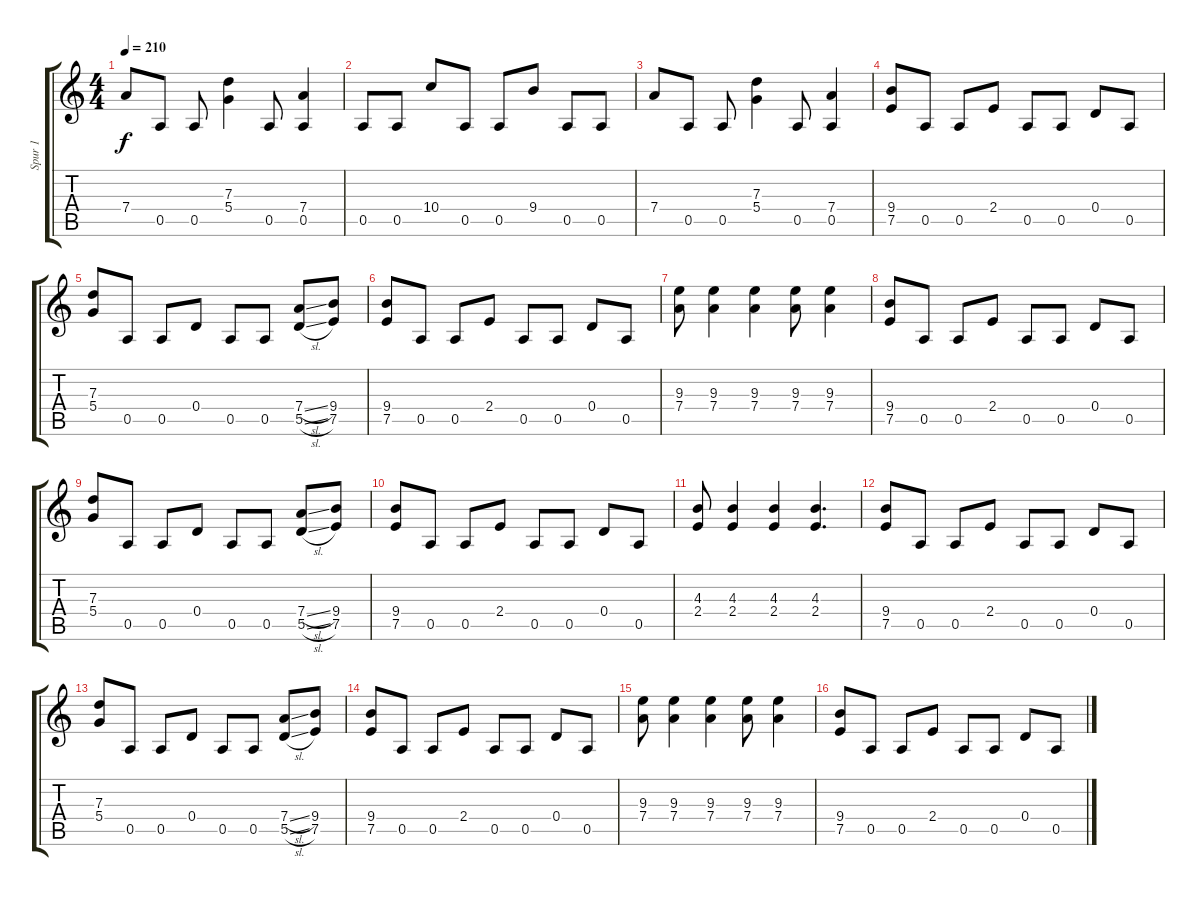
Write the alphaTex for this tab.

\track ("Spur 1" "Spur 1") {instrument distortionguitar}
\staff {score tabs}
\tuning (E4 B3 G3 D3 A2 E2) {hide}
\ts (4 4)
\tempo 210
\clef g2
\ks c
7.4.8{dy f} 0.5.8 0.5.8 (7.3 5.4).4 0.5.8 (7.4 0.5).4 |
0.5.8 0.5.8 10.4.8 0.5.8 0.5.8 9.4.8 0.5.8 0.5.8 |
7.4.8 0.5.8 0.5.8 (7.3 5.4).4 0.5.8 (7.4 0.5).4 |
(9.4 7.5).8 0.5.8 0.5.8 2.4.8 0.5.8 0.5.8 0.4.8 0.5.8 |
(7.3 5.4).8 0.5.8 0.5.8 0.4.8 0.5.8 0.5.8 (7.4{sl} 5.5{sl}).8 (9.4 7.5).8 |
(9.4 7.5).8 0.5.8 0.5.8 2.4.8 0.5.8 0.5.8 0.4.8 0.5.8 |
(9.3 7.4).8 (9.3 7.4).4 (9.3 7.4).4 (9.3 7.4).8 (9.3 7.4).4 |
(9.4 7.5).8 0.5.8 0.5.8 2.4.8 0.5.8 0.5.8 0.4.8 0.5.8 |
(7.3 5.4).8 0.5.8 0.5.8 0.4.8 0.5.8 0.5.8 (7.4{sl} 5.5{sl}).8 (9.4 7.5).8 |
(9.4 7.5).8 0.5.8 0.5.8 2.4.8 0.5.8 0.5.8 0.4.8 0.5.8 |
(4.3 2.4).8 (4.3 2.4).4 (4.3 2.4).4 (4.3 2.4).4{d} |
(9.4 7.5).8 0.5.8 0.5.8 2.4.8 0.5.8 0.5.8 0.4.8 0.5.8 |
(7.3 5.4).8 0.5.8 0.5.8 0.4.8 0.5.8 0.5.8 (7.4{sl} 5.5{sl}).8 (9.4 7.5).8 |
(9.4 7.5).8 0.5.8 0.5.8 2.4.8 0.5.8 0.5.8 0.4.8 0.5.8 |
(9.3 7.4).8 (9.3 7.4).4 (9.3 7.4).4 (9.3 7.4).8 (9.3 7.4).4 |
(9.4 7.5).8 0.5.8 0.5.8 2.4.8 0.5.8 0.5.8 0.4.8 0.5.8
